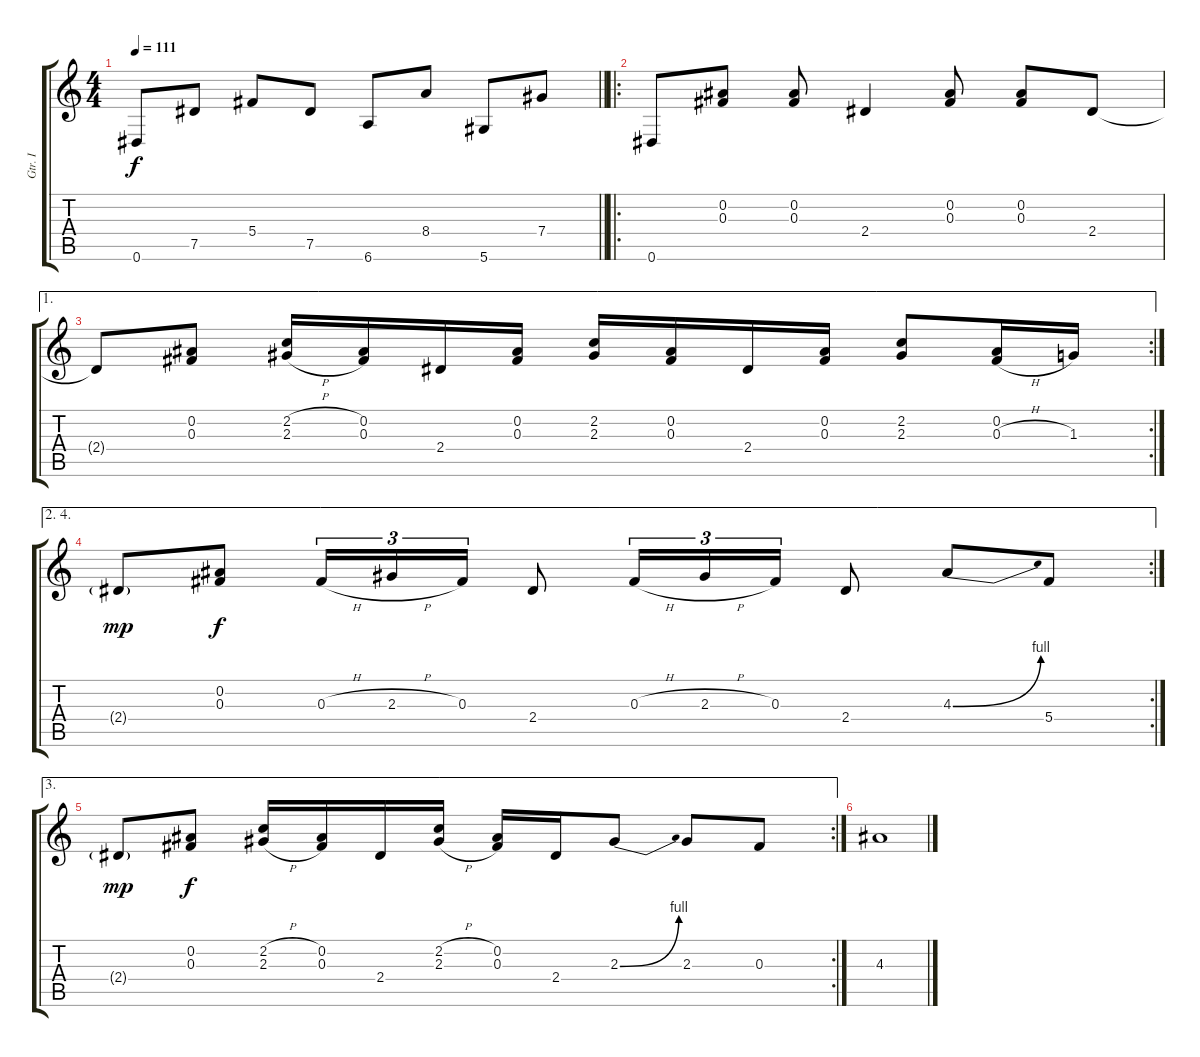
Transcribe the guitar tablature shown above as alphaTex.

\track ("Gtr. I" "Gtr. I") {instrument distortionguitar}
\staff {score tabs}
\tuning (Eb4 Bb3 Gb3 Db3 Ab2 Eb2) {hide}
\ts (4 4)
\tempo 111
\clef g2
\barLineRight lightlight
\ks c
0.6.8{dy f} 7.5.8 5.4.8 7.5.8 6.6.8 8.4.8 5.6.8 7.4.8 |
\ro
0.6.8 (0.2 0.3).8 (0.2 0.3).8 2.4.4 (0.2 0.3).8 (0.2 0.3).8 2.4.8 |
\ae 1
\rc 2
2.4{t}.8 (0.2 0.3).8 (2.2{h} 2.3{h}).16 (0.2 0.3).16 2.4.16 (0.2 0.3).16 (2.2 2.3).16 (0.2 0.3).16 2.4.16 (0.2 0.3).16 (2.2 2.3).8 (0.2 0.3{h}).16 1.3.16 |
\ae (2 4)
\rc 2
2.4{g}.8{dy mp} (0.2 0.3).8{dy f} 0.3{h}.16{tu (3 2)} 2.3{h}.16{tu (3 2)} 0.3.16{tu (3 2)} 2.4.8 0.3{h}.16{tu (3 2)} 2.3{h}.16{tu (3 2)} 0.3.16{tu (3 2)} 2.4.8 4.3{be (bend 0 0 60 4)}.8 5.4.8 |
\ae 3
\rc 2
2.4{g}.8{dy mp} (0.2 0.3).8{dy f} (2.2{h} 2.3{h}).16 (0.2 0.3).16 2.4.16 (2.2{h} 2.3{h}).16 (0.2 0.3).16 2.4.16 2.3{be (bend 0 0 60 4)}.8 2.3.8 0.3.8 |
4.3.1
